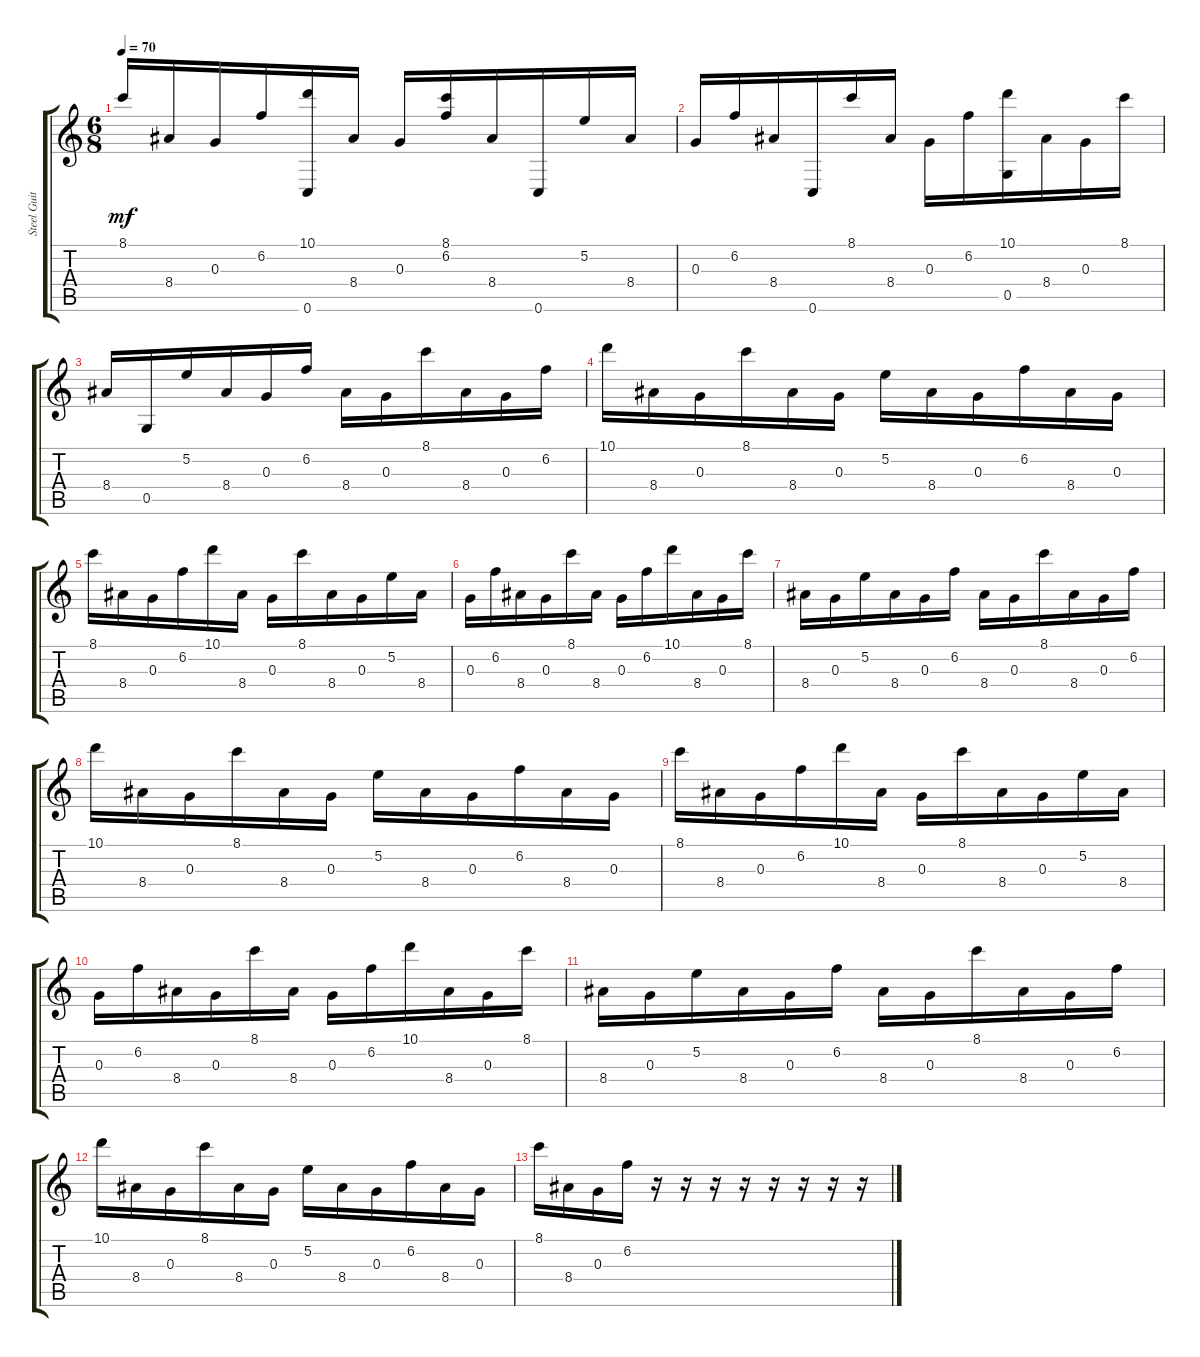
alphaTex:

\track ("Steel Guitar" "Steel Guit") {instrument acousticguitarsteel}
\staff {score tabs}
\tuning (E4 B3 G3 D3 G2 C2) {hide}
\ts (6 8)
\tempo 70
\clef g2
\ks c
8.1.16{dy mf} 8.4.16 0.3.16 6.2.16 (10.1 0.6).16 8.4.16 0.3.16 (8.1 6.2).16 8.4.16 0.6.16 5.2.16 8.4.16 |
0.3.16 6.2.16 8.4.16 0.6.16 8.1.16 8.4.16 0.3.16 6.2.16 (10.1 0.5).16 8.4.16 0.3.16 8.1.16 |
8.4.16 0.5.16 5.2.16 8.4.16 0.3.16 6.2.16 8.4.16 0.3.16 8.1.16 8.4.16 0.3.16 6.2.16 |
10.1.16 8.4.16 0.3.16 8.1.16 8.4.16 0.3.16 5.2.16 8.4.16 0.3.16 6.2.16 8.4.16 0.3.16 |
8.1.16 8.4.16 0.3.16 6.2.16 10.1.16 8.4.16 0.3.16 8.1.16 8.4.16 0.3.16 5.2.16 8.4.16 |
0.3.16 6.2.16 8.4.16 0.3.16 8.1.16 8.4.16 0.3.16 6.2.16 10.1.16 8.4.16 0.3.16 8.1.16 |
8.4.16 0.3.16 5.2.16 8.4.16 0.3.16 6.2.16 8.4.16 0.3.16 8.1.16 8.4.16 0.3.16 6.2.16 |
10.1.16 8.4.16 0.3.16 8.1.16 8.4.16 0.3.16 5.2.16 8.4.16 0.3.16 6.2.16 8.4.16 0.3.16 |
8.1.16 8.4.16 0.3.16 6.2.16 10.1.16 8.4.16 0.3.16 8.1.16 8.4.16 0.3.16 5.2.16 8.4.16 |
0.3.16 6.2.16 8.4.16 0.3.16 8.1.16 8.4.16 0.3.16 6.2.16 10.1.16 8.4.16 0.3.16 8.1.16 |
8.4.16 0.3.16 5.2.16 8.4.16 0.3.16 6.2.16 8.4.16 0.3.16 8.1.16 8.4.16 0.3.16 6.2.16 |
10.1.16 8.4.16 0.3.16 8.1.16 8.4.16 0.3.16 5.2.16 8.4.16 0.3.16 6.2.16 8.4.16 0.3.16 |
8.1.16 8.4.16 0.3.16 6.2.16 r.16 r.16 r.16 r.16 r.16 r.16 r.16 r.16
